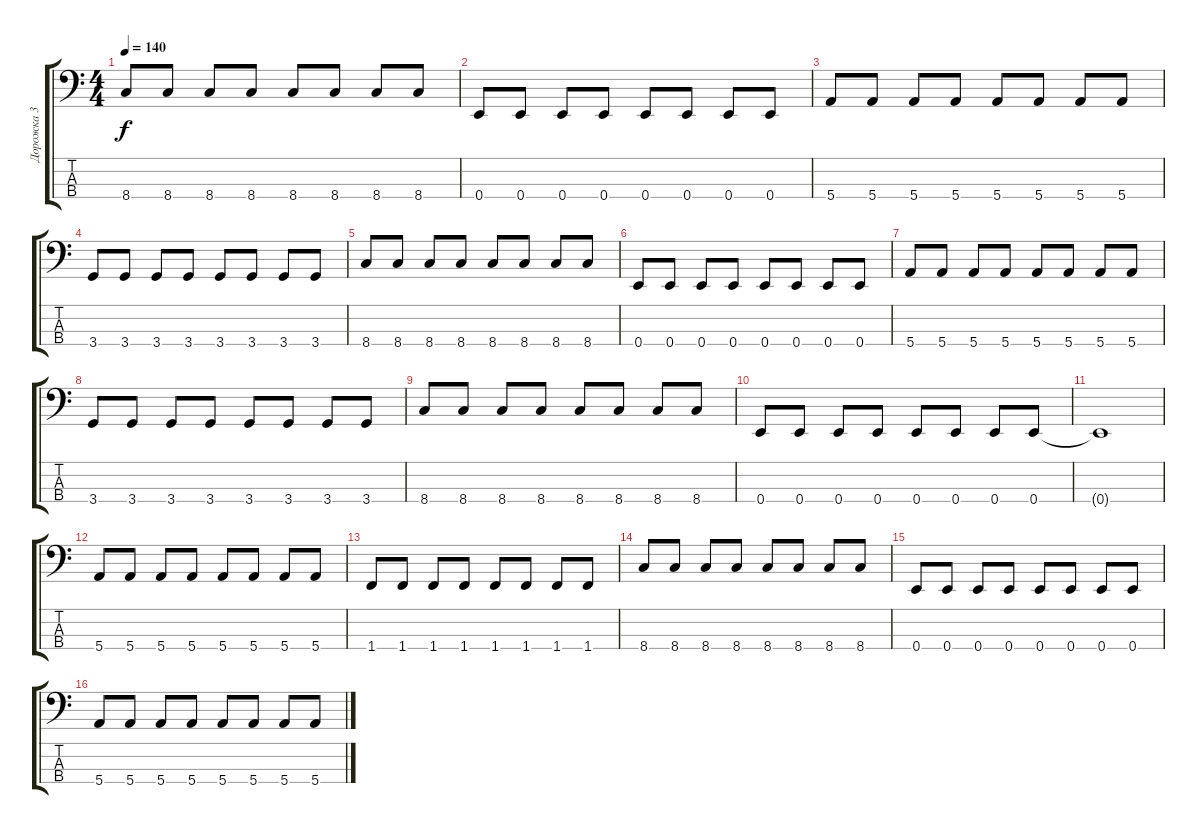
\track ("Дорожка 3" "Дорожка 3") {instrument electricbasspick}
\staff {score tabs}
\tuning (G2 D2 A1 E1) {hide}
\ts (4 4)
\tempo 140
\clef f4
\ks c
8.4.8{dy f} 8.4.8 8.4.8 8.4.8 8.4.8 8.4.8 8.4.8 8.4.8 |
0.4.8 0.4.8 0.4.8 0.4.8 0.4.8 0.4.8 0.4.8 0.4.8 |
5.4.8 5.4.8 5.4.8 5.4.8 5.4.8 5.4.8 5.4.8 5.4.8 |
3.4.8 3.4.8 3.4.8 3.4.8 3.4.8 3.4.8 3.4.8 3.4.8 |
8.4.8 8.4.8 8.4.8 8.4.8 8.4.8 8.4.8 8.4.8 8.4.8 |
0.4.8 0.4.8 0.4.8 0.4.8 0.4.8 0.4.8 0.4.8 0.4.8 |
5.4.8 5.4.8 5.4.8 5.4.8 5.4.8 5.4.8 5.4.8 5.4.8 |
3.4.8 3.4.8 3.4.8 3.4.8 3.4.8 3.4.8 3.4.8 3.4.8 |
8.4.8 8.4.8 8.4.8 8.4.8 8.4.8 8.4.8 8.4.8 8.4.8 |
0.4.8 0.4.8 0.4.8 0.4.8 0.4.8 0.4.8 0.4.8 0.4.8 |
0.4{t}.1 |
5.4.8 5.4.8 5.4.8 5.4.8 5.4.8 5.4.8 5.4.8 5.4.8 |
1.4.8 1.4.8 1.4.8 1.4.8 1.4.8 1.4.8 1.4.8 1.4.8 |
8.4.8 8.4.8 8.4.8 8.4.8 8.4.8 8.4.8 8.4.8 8.4.8 |
0.4.8 0.4.8 0.4.8 0.4.8 0.4.8 0.4.8 0.4.8 0.4.8 |
5.4.8 5.4.8 5.4.8 5.4.8 5.4.8 5.4.8 5.4.8 5.4.8
